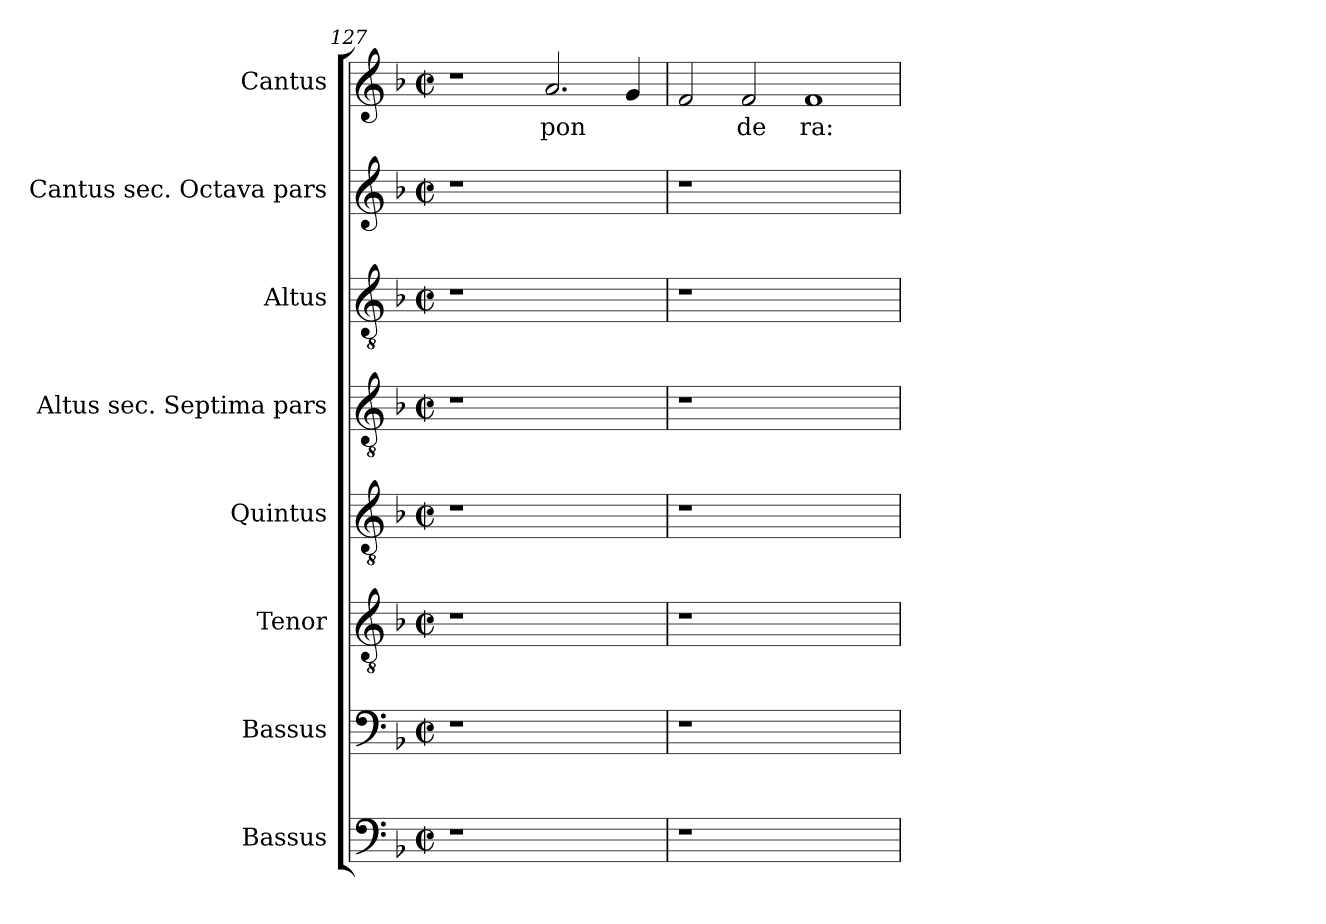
**kern	**kern	**kern	**kern	**kern	**kern	**kern	**kern	**text
*part8	*part7	*part6	*part5	*part4	*part3	*part2	*part1	*part1
*staff8	*staff7	*staff6	*staff5	*staff4	*staff3	*staff2	*staff1	*staff1
*I"Bassus	*I"Bassus	*I"Tenor	*I"Quintus	*I"Altus sec. Septima pars	*I"Altus	*I"Cantus sec. Octava pars	*I"Cantus	*
*	*I'Bassus	*I'Tenor	*I'Quintus	*	*I'Altus	*	*I'Cantus	*
*clefF4	*clefF4	*clefGv2	*clefGv2	*clefGv2	*clefGv2	*clefG2	*clefG2	*
*k[b-]	*k[b-]	*k[b-]	*k[b-]	*k[b-]	*k[b-]	*k[b-]	*k[b-]	*
*F:	*F:	*F:	*F:	*F:	*F:	*F:	*F:	*
*M2/2	*M2/2	*M2/2	*M2/2	*M2/2	*M2/2	*M2/2	*M2/2	*
*met(c|)	*met(c|)	*met(c|)	*met(c|)	*met(c|)	*met(c|)	*met(c|)	*met(c|)	*
=127	=127	=127	=127	=127	=127	=127	=127	=127
1r	1r	1r	1r	1r	1r	1r	1r	.
!	!	!	!	!	!	!	!	!LO:LY:b
1ryy	1ryy	1ryy	1ryy	1ryy	1ryy	1ryy	2.a/	pon
.	.	.	.	.	.	.	4g/	.
!!LO:LB:g=z
=128	=128	=128	=128	=128	=128	=128	=128	=128
1r	1r	1r	1r	1r	1r	1r	2f/	.
!	!	!	!	!	!	!	!	!LO:LY:b
.	.	.	.	.	.	.	2f/	de
!	!	!	!	!	!	!	!	!LO:LY:b
1ryy	1ryy	1ryy	1ryy	1ryy	1ryy	1ryy	1f	ra:
=	=	=	=	=	=	=	=	=
*-	*-	*-	*-	*-	*-	*-	*-	*-
